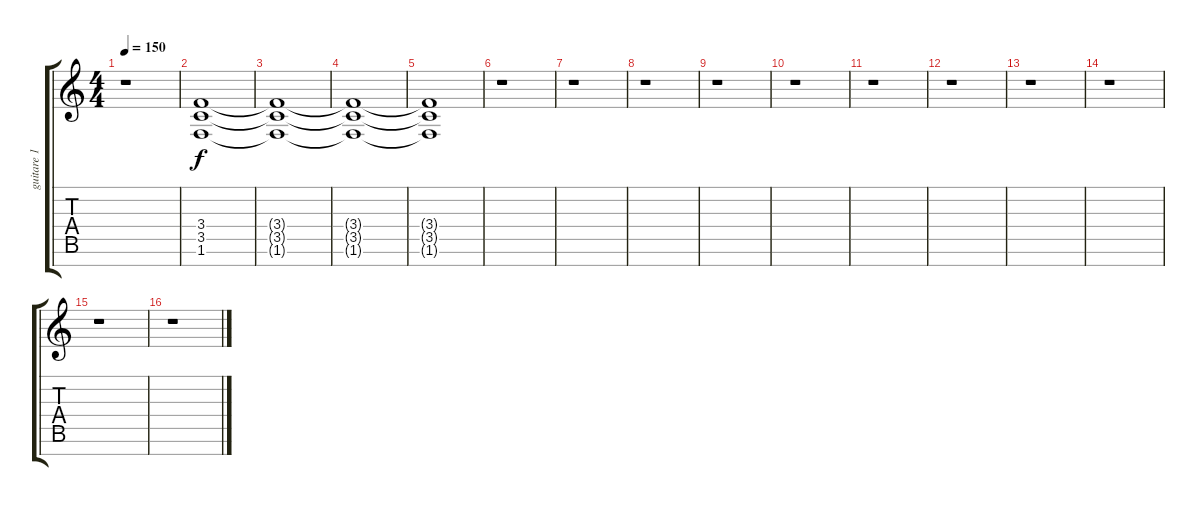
\track ("guitare 1" "guitare 1") {instrument distortionguitar}
\staff {score tabs}
\tuning (E4 B3 G3 D3 A2 E2 B1) {hide}
\ts (4 4)
\tempo 150
\clef g2
\ks c
r.1{dy f} |
(3.4 3.5 1.6).1 |
(3.4{t} 3.5{t} 1.6{t}).1 |
(3.4{t} 3.5{t} 1.6{t}).1 |
(3.4{t} 3.5{t} 1.6{t}).1 |
r.1 |
r.1 |
r.1 |
r.1 |
r.1 |
r.1 |
r.1 |
r.1 |
r.1 |
r.1 |
r.1
